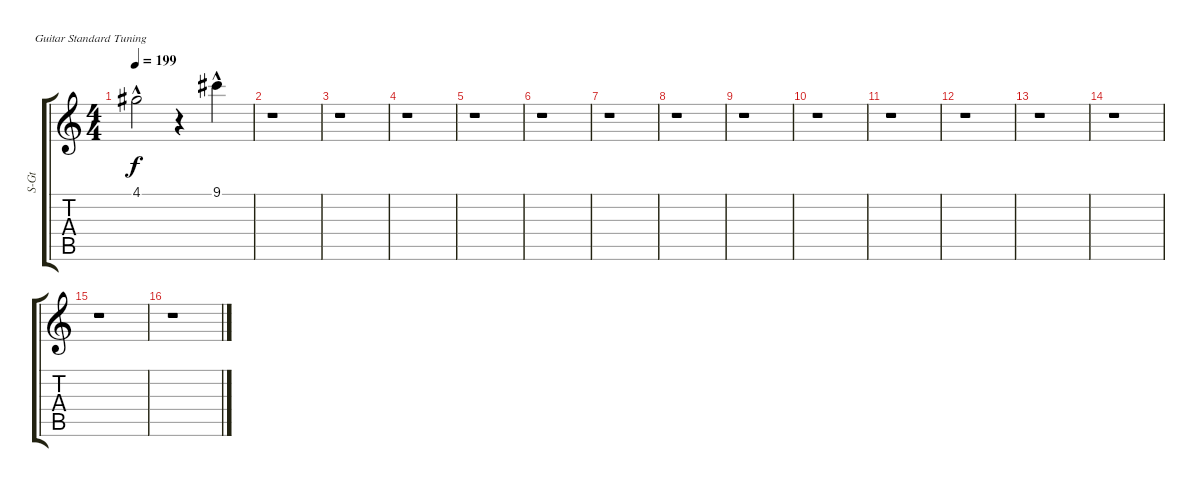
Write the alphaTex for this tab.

\track ("Dexter voice" "S-Gt") {instrument tenorsax}
\staff {score tabs}
\tuning (E4 B3 G3 D3 A2 E2)
\displaytranspose 12
\ts (4 4)
\tempo 199
\clef g2
\ks c
4.1{hac t}.2{dy f} r.4 9.1{hac}.4 |
r.1 |
r.1 |
r.1 |
r.1 |
r.1 |
r.1 |
r.1 |
r.1 |
r.1 |
r.1 |
r.1 |
r.1 |
r.1 |
r.1 |
r.1
